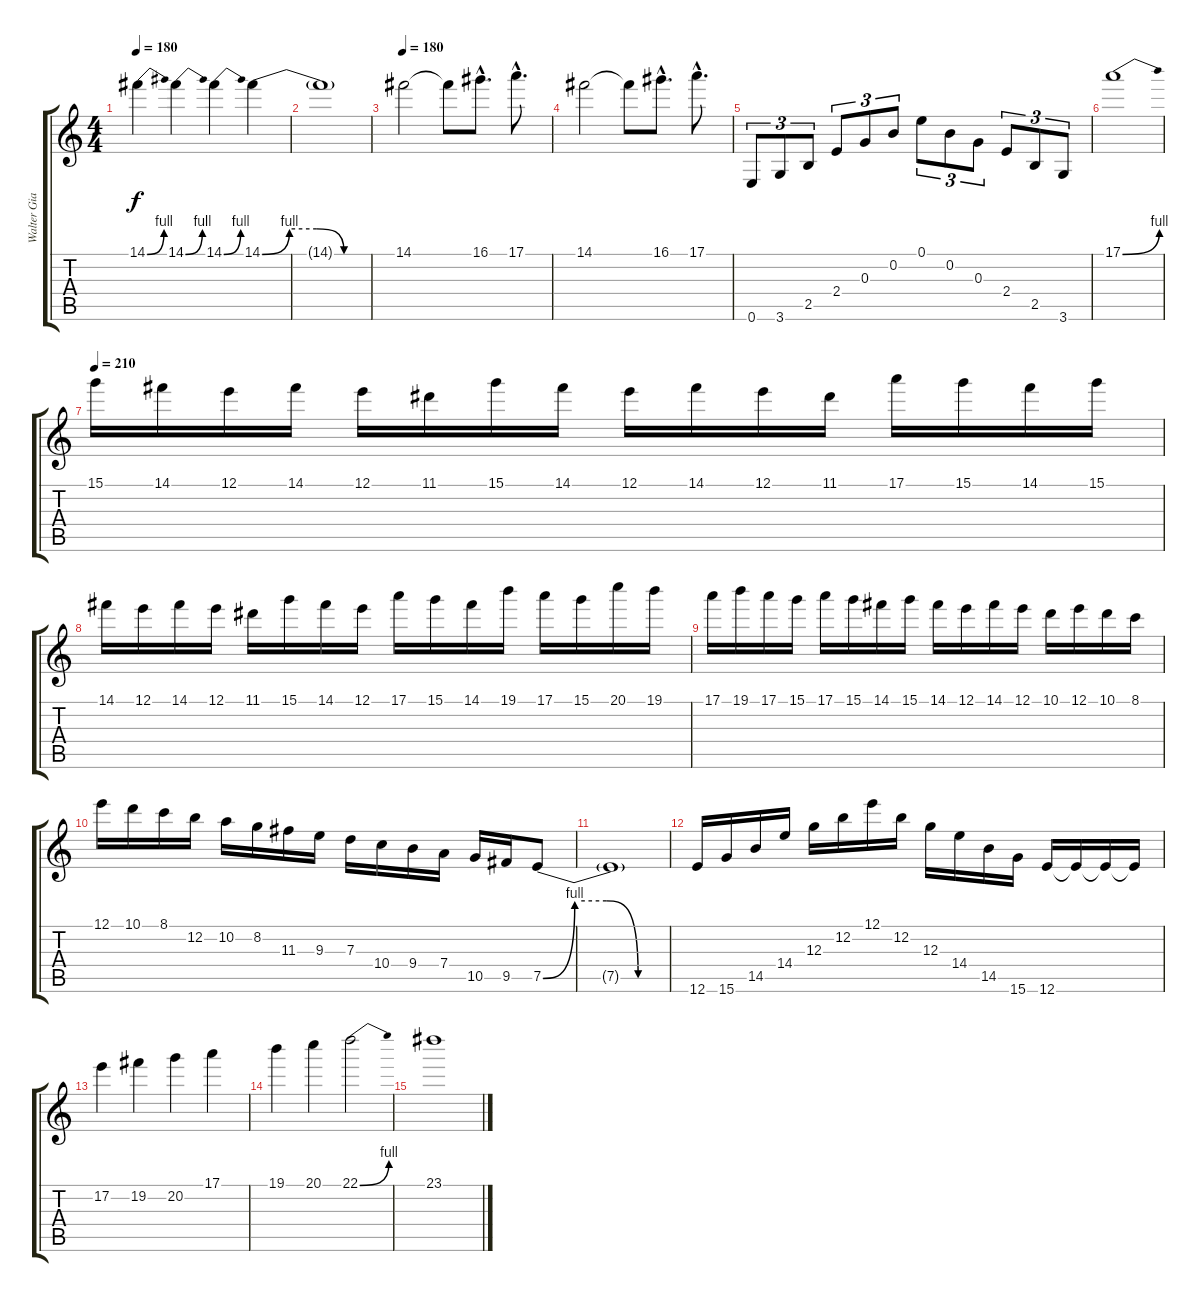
\track ("Walter Giardino" "Walter Gia") {instrument overdrivenguitar}
\staff {score tabs}
\tuning (E4 B3 G3 D3 A2 E2) {hide}
\ts (4 4)
\tempo 180
\clef g2
\ks c
14.1{be (bend 0 0 60 4)}.4{dy f} 14.1{be (bend 0 0 60 4)}.4 14.1{be (bend 0 0 60 4)}.4 14.1{be (custom 0 0 15 4 30 4 45 0 60 0)}.4 |
14.1{t}.1 |
\tempo 180
14.1.2 14.1{t}.8 16.1{hac}.8{d} 17.1{hac}.8{d} |
14.1.2 14.1{t}.8 16.1{hac}.8{d} 17.1{hac}.8{d} |
0.6.8{tu (3 2)} 3.6.8{tu (3 2)} 2.5.8{tu (3 2)} 2.4.8{tu (3 2)} 0.3.8{tu (3 2)} 0.2.8{tu (3 2)} 0.1.8{tu (3 2)} 0.2.8{tu (3 2)} 0.3.8{tu (3 2)} 2.4.8{tu (3 2)} 2.5.8{tu (3 2)} 3.6.8{tu (3 2)} |
17.1{be (bend 0 0 60 4)}.1 |
\tempo 210
15.1.16 14.1.16 12.1.16 14.1.16 12.1.16 11.1.16 15.1.16 14.1.16 12.1.16 14.1.16 12.1.16 11.1.16 17.1.16 15.1.16 14.1.16 15.1.16 |
14.1.16 12.1.16 14.1.16 12.1.16 11.1.16 15.1.16 14.1.16 12.1.16 17.1.16 15.1.16 14.1.16 19.1.16 17.1.16 15.1.16 20.1.16 19.1.16 |
17.1.16 19.1.16 17.1.16 15.1.16 17.1.16 15.1.16 14.1.16 15.1.16 14.1.16 12.1.16 14.1.16 12.1.16 10.1.16 12.1.16 10.1.16 8.1.16 |
12.1.16 10.1.16 8.1.16 12.2.16 10.2.16 8.2.16 11.3.16 9.3.16 7.3.16 10.4.16 9.4.16 7.4.16 10.5.16 9.5.16 7.5{be (custom 0 0 15 4 30 4 45 0 60 0)}.8 |
7.5{t}.1 |
12.6.16 15.6.16 14.5.16 14.4.16 12.3.16 12.2.16 12.1.16 12.2.16 12.3.16 14.4.16 14.5.16 15.6.16 12.6.16 12.6{t}.16 12.6{t}.16 12.6{t}.16 |
17.2.4 19.2.4 20.2.4 17.1.4 |
19.1.4 20.1.4 22.1{be (bend 0 0 60 4)}.2 |
23.1.1
